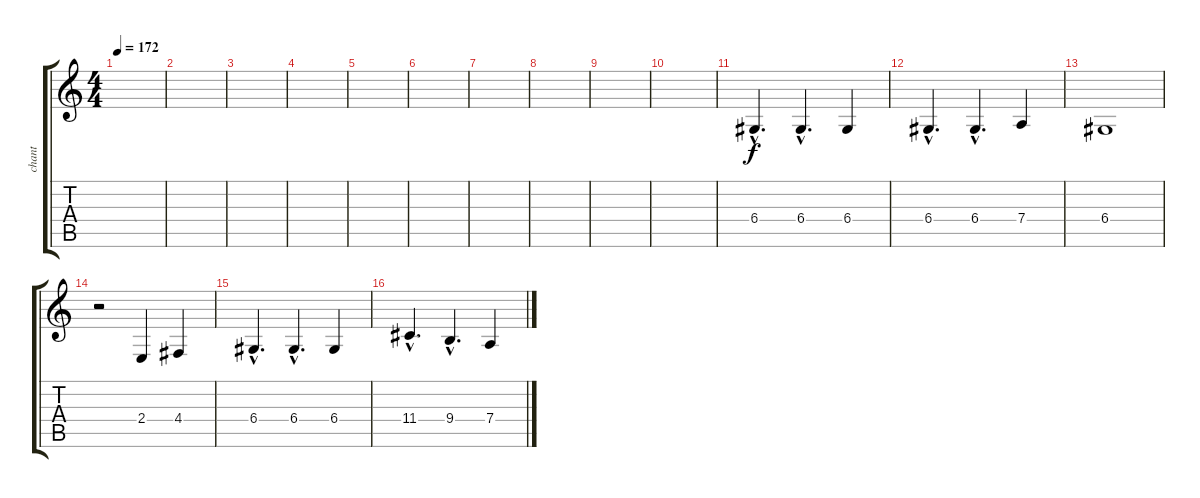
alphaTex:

\track ("chant" "chant") {instrument choiraahs}
\staff {score tabs}
\tuning (E4 B3 G3 D3 A2 E2) {hide}
\ts (4 4)
\tempo 172
\clef g2
\ks c
|
|
|
|
|
|
|
|
|
|
6.4{hac}.4{d} 6.4{hac}.4{d} 6.4.4 |
6.4{hac}.4{d} 6.4{hac}.4{d} 7.4.4 |
6.4.1 |
r.2 2.4.4 4.4.4 |
6.4{hac}.4{d} 6.4{hac}.4{d} 6.4.4 |
11.4{hac}.4{d} 9.4{hac}.4{d} 7.4.4
